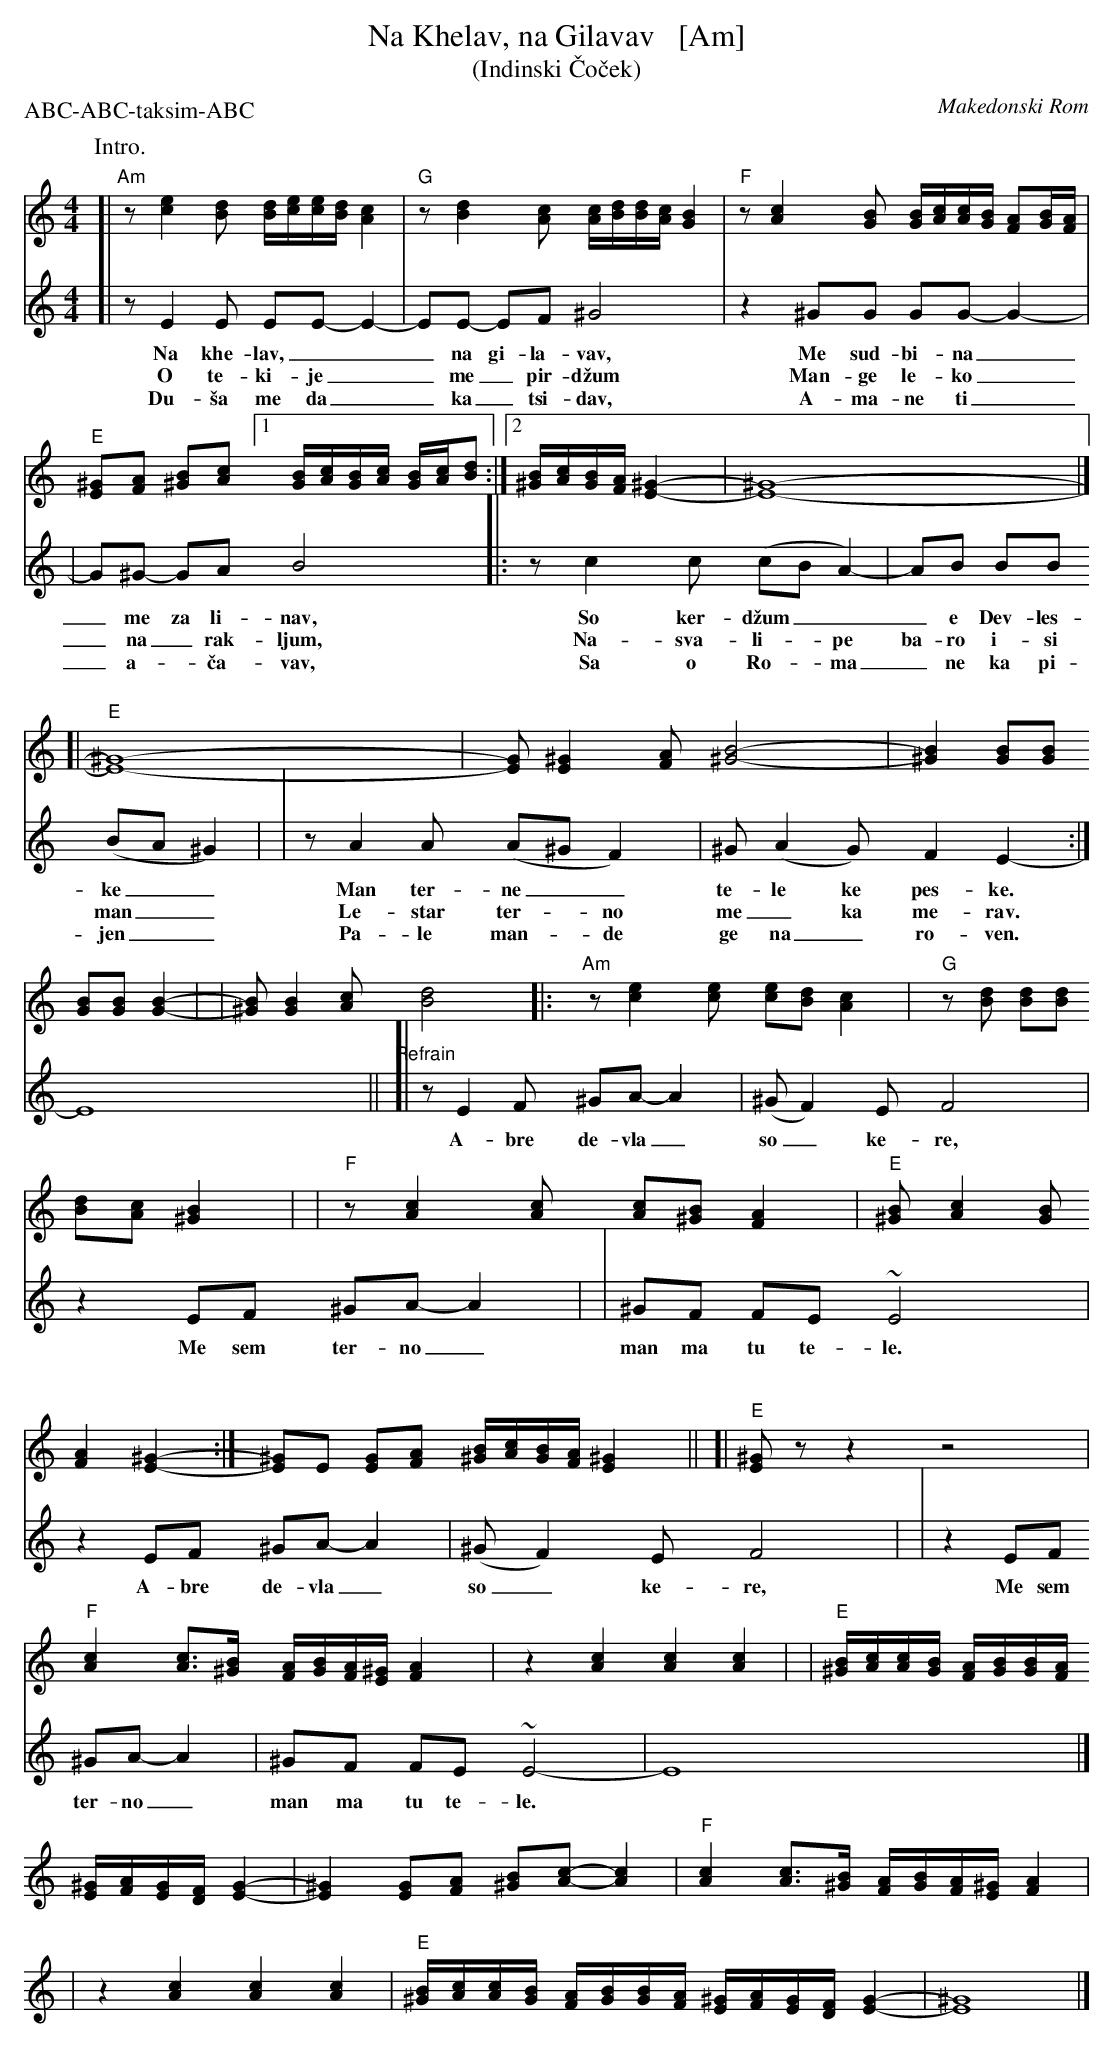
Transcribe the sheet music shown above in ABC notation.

X:1
T: Na Khelav, na Gilavav   [Am]
T: (Indinski \vCo\vcek)
O: Makedonski Rom
M: 4/4
L: 1/16
P: ABC-ABC-taksim-ABC
K: Am
P: Intro.
[| "Am"z2 [e4c4] [d2B2] [dB][ec][ec][dB] [c4A4] \
| "G"z2 [d4B4] [c2A2] [cA][dB][dB][cA] [B4G4] \
| "F"z2 [c4A4] [B2G2] [BG][cA][cA][BG] [A2F2][BG][AF] \
| "E"[^G2E2][A2F2] [B2^G2][c2A2] [1 [BG][cA][BG][cA] [BG][cA][d2B2] :|\
[2 [B^G][cA][BG][AF] [^G4-E4-] | [^G16-E16-] |]
P:
[V:1]\
[| "E"[^G16-E16-] \
| [G2E2] [^G4E4] [A2F2] [B8-^G8-] \
| [B4^G4] [B2G2][B2G2] [B2G2][B2G2] [B4-G4-] |
[V:1]\
| [B2^G2] [B4G4] [c2A2] [d8B8] \
|: "Am"z2 [e4c4] [e2c2] [e2c2][d2B2] [c4A4] \
| "G"z2[d2B2] [d2B2][d2B2] [d2B2][c2A2] [B4^G4] |
[V:1]\
| "F"z2 [c4A4] [c2A2] [c2A2][B2^G2] [A4F4] \
| "E"[B2^G2] [c4A4] [B2G2] [A4F4] [^G4-E4-] \
:| [^G2E2]E2 [G2E2][A2F2] [B^G][cA][BG][AF] [^G4E4] ||
[V:2][| z2 E4 E2 E2E2- E4- | E2E2- E2F2 ^G8 | z4 ^G2G2 G2G2- G4- |
w: Na khe-lav,___ na gi-la-vav, Me sud-bi-na_
w: O te-ki-je__ me_ pir-d\vzum Man-ge le-ko_
w: Du-\vsa me da__ ka_tsi-dav, A-ma-ne ti_
[V:2]| G2^G2- G2A2 B8 |: z2 c4 c2 (c2B2 A4-) | A2B2 B2B2 (B2A2 ^G4) |
w: _me za li-nav, So ker-d\vzum___ e Dev-les-ke__
w: _na_ rak-ljum, Na-sva-li-*pe ba-ro i-si man__
w: _a-*\vca-vav,  Sa o Ro-*ma_ ne ka pi-jen__
[V:2]| z2 A4 A2 (A2^G2 F4) | ^G2 (A4 G2) F4 E4- :| E16 ||
w: Man ter-ne__ te-le ke pes-ke.
w: Le-star ter-*no me_ ka me-rav.
w: Pa-le man-*de ge na_ ro-ven.
[V:1]\
[| "E"[^G2E2]z2 z4 z8 \
| "F"[c4A4] [c3A3][B^G] [AF][BG][AF][^GE] [A4F4] \
| z4 [c4A4] [c4A4] [c4A4] |
| "E"[B^G][cA][cA][BG] [AF][BG][BG][AF] [^GE][AF][GE][FD] [G4-E4-] \
| [^G4E4] [G2E2][A2F2] [B2^G2][c2-A2-] [c4A4] \
| "F"[c4A4] [c3A3][B^G] [AF][BG][AF][^GE] [A4F4] |
| z4 [c4A4] [c4A4] [c4A4] \
| "E"[B^G][cA][cA][BG] [AF][BG][BG][AF] [^GE][AF][GE][FD] [G4-E4-] \
| [^G16E16] |]
[V:2]"Refrain"[| z2 E4 F2 ^G2A2- A4 | (^G2 F4) E2 F8 | z4 E2F2 ^G2A2- A4 |
w: A-bre de-vla_ so_ ke-re, Me sem ter-no_
[V:2]| ^G2F2 F2E2 ~E8 | z4 E2F2 ^G2A2- A4 | (^G2 F4) E2 F8 |
w: man ma tu te-le. A-bre de-vla_ so_ ke-re,
[V:2]| z4 E2F2 ^G2A2- A4 | ^G2F2 F2E2 ~E8- | E16 |]
w: Me sem ter-no_ man ma tu te-le.
